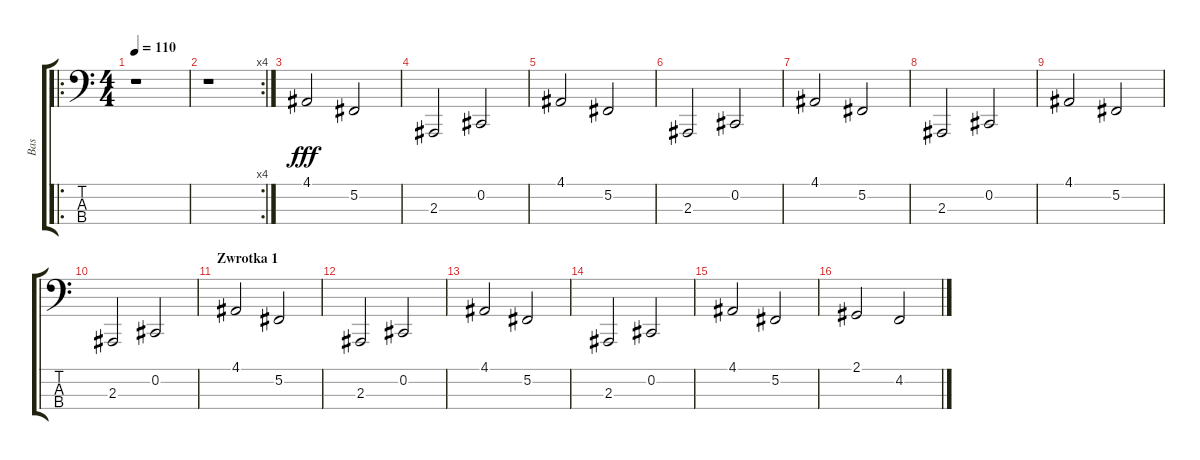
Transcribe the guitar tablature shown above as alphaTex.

\track ("Bas" "Bas") {instrument electricbassfinger}
\staff {score tabs}
\tuning (Gb1 Db1 Ab0 Eb0) {hide}
\ro
\ts (4 4)
\tempo 110
\clef f4
\ks c
r.1{dy fff instrument electricbassfinger} |
\rc 4
r.1 |
4.1.2 5.2.2 |
2.3.2 0.2.2 |
4.1.2 5.2.2 |
2.3.2 0.2.2 |
4.1.2 5.2.2 |
2.3.2 0.2.2 |
4.1.2 5.2.2 |
2.3.2 0.2.2 |
\section ("" "Zwrotka 1")
4.1.2 5.2.2 |
2.3.2 0.2.2 |
4.1.2 5.2.2 |
2.3.2 0.2.2 |
4.1.2 5.2.2 |
2.1.2 4.2.2
